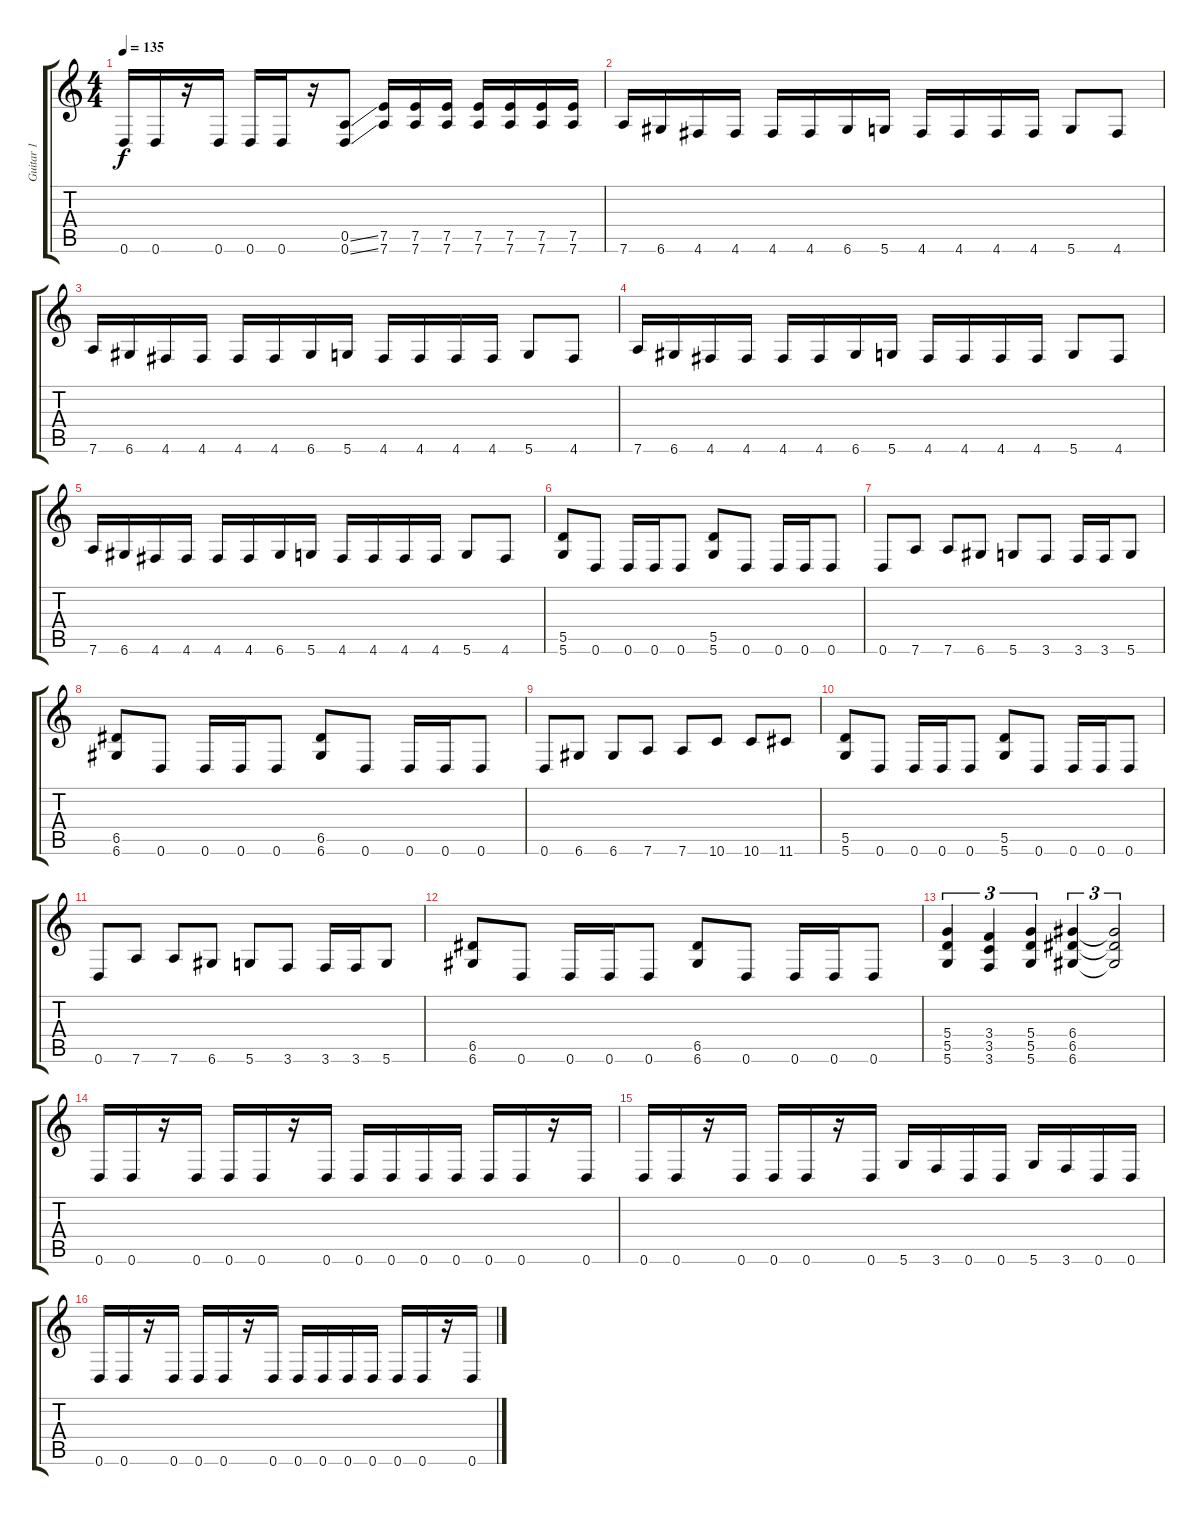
\track ("Guitar 1" "Guitar 1") {instrument distortionguitar}
\staff {score tabs}
\tuning (E4 B3 G3 D3 A2 D2) {hide}
\ts (4 4)
\tempo 135
\clef g2
\ks c
0.6.16{dy f} 0.6.16 r.16 0.6.16 0.6.16 0.6.16 r.16 (0.5{ss} 0.6{ss}).8 (7.5 7.6).16 (7.5 7.6).16 (7.5 7.6).16 (7.5 7.6).16 (7.5 7.6).16 (7.5 7.6).16 (7.5 7.6).16 |
7.6.16 6.6.16 4.6.16 4.6.16 4.6.16 4.6.16 6.6.16 5.6.16 4.6.16 4.6.16 4.6.16 4.6.16 5.6.8 4.6.8 |
7.6.16 6.6.16 4.6.16 4.6.16 4.6.16 4.6.16 6.6.16 5.6.16 4.6.16 4.6.16 4.6.16 4.6.16 5.6.8 4.6.8 |
7.6.16 6.6.16 4.6.16 4.6.16 4.6.16 4.6.16 6.6.16 5.6.16 4.6.16 4.6.16 4.6.16 4.6.16 5.6.8 4.6.8 |
7.6.16 6.6.16 4.6.16 4.6.16 4.6.16 4.6.16 6.6.16 5.6.16 4.6.16 4.6.16 4.6.16 4.6.16 5.6.8 4.6.8 |
(5.5 5.6).8 0.6.8 0.6.16 0.6.16 0.6.8 (5.5 5.6).8 0.6.8 0.6.16 0.6.16 0.6.8 |
0.6.8 7.6.8 7.6.8 6.6.8 5.6.8 3.6.8 3.6.16 3.6.16 5.6.8 |
(6.5 6.6).8 0.6.8 0.6.16 0.6.16 0.6.8 (6.5 6.6).8 0.6.8 0.6.16 0.6.16 0.6.8 |
0.6.8 6.6.8 6.6.8 7.6.8 7.6.8 10.6.8 10.6.8 11.6.8 |
(5.5 5.6).8 0.6.8 0.6.16 0.6.16 0.6.8 (5.5 5.6).8 0.6.8 0.6.16 0.6.16 0.6.8 |
0.6.8 7.6.8 7.6.8 6.6.8 5.6.8 3.6.8 3.6.16 3.6.16 5.6.8 |
(6.5 6.6).8 0.6.8 0.6.16 0.6.16 0.6.8 (6.5 6.6).8 0.6.8 0.6.16 0.6.16 0.6.8 |
(5.4 5.5 5.6).4{tu (3 2)} (3.4 3.5 3.6).4{tu (3 2)} (5.4 5.5 5.6).4{tu (3 2)} (6.4 6.5 6.6).4{tu (3 2)} (6.4{t} 6.5{t} 6.6{t}).2{tu (3 2)} |
0.6.16 0.6.16 r.16 0.6.16 0.6.16 0.6.16 r.16 0.6.16 0.6.16 0.6.16 0.6.16 0.6.16 0.6.16 0.6.16 r.16 0.6.16 |
0.6.16 0.6.16 r.16 0.6.16 0.6.16 0.6.16 r.16 0.6.16 5.6.16 3.6.16 0.6.16 0.6.16 5.6.16 3.6.16 0.6.16 0.6.16 |
0.6.16 0.6.16 r.16 0.6.16 0.6.16 0.6.16 r.16 0.6.16 0.6.16 0.6.16 0.6.16 0.6.16 0.6.16 0.6.16 r.16 0.6.16
